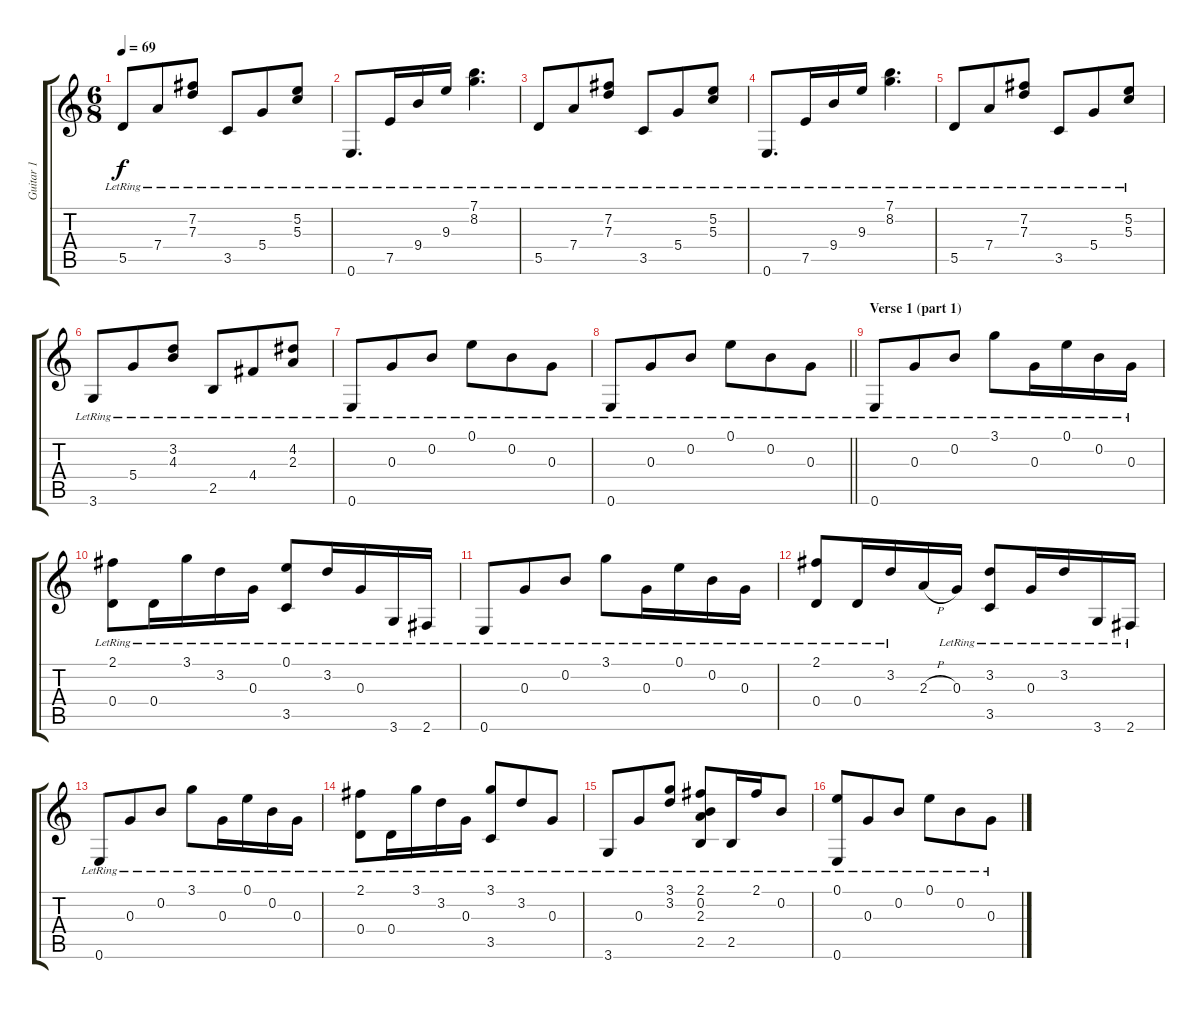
\track ("Guitar 1" "Guitar 1") {instrument acousticguitarsteel}
\staff {score tabs}
\tuning (E4 B3 G3 D3 A2 E2) {hide}
\ts (6 8)
\tempo 69
\clef g2
\ks c
5.5{lr}.8{dy f} 7.4{lr}.8 (7.2{lr} 7.3{lr}).8 3.5{lr}.8 5.4{lr}.8 (5.2{lr} 5.3{lr}).8 |
0.6{lr}.8{d} 7.5{lr}.16 9.4{lr}.16 9.3{lr}.16 (7.1{lr} 8.2{lr}).4{d} |
5.5{lr}.8 7.4{lr}.8 (7.2{lr} 7.3{lr}).8 3.5{lr}.8 5.4{lr}.8 (5.2{lr} 5.3{lr}).8 |
0.6{lr}.8{d} 7.5{lr}.16 9.4{lr}.16 9.3{lr}.16 (7.1{lr} 8.2{lr}).4{d} |
5.5{lr}.8 7.4{lr}.8 (7.2{lr} 7.3{lr}).8 3.5{lr}.8 5.4{lr}.8 (5.2{lr} 5.3{lr}).8 |
3.6{lr}.8 5.4{lr}.8 (3.2{lr} 4.3{lr}).8 2.5{lr}.8 4.4{lr}.8 (4.2{lr} 2.3{lr}).8 |
0.6{lr}.8 0.3{lr}.8 0.2{lr}.8 0.1{lr}.8 0.2{lr}.8 0.3{lr}.8 |
\barLineRight lightlight
0.6{lr}.8 0.3{lr}.8 0.2{lr}.8 0.1{lr}.8 0.2{lr}.8 0.3{lr}.8 |
\section ("" "Verse 1 (part 1)")
0.6{lr}.8 0.3{lr}.8 0.2{lr}.8 3.1{lr}.8 0.3{lr}.16 0.1{lr}.16 0.2{lr}.16 0.3{lr}.16 |
(2.1{lr} 0.4{lr}).8 0.4{lr}.16 3.1{lr}.16 3.2{lr}.16 0.3{lr}.16 (0.1{lr} 3.5{lr}).8 3.2{lr}.16 0.3{lr}.16 3.6{lr}.16 2.6{lr}.16 |
0.6{lr}.8 0.3{lr}.8 0.2{lr}.8 3.1{lr}.8 0.3{lr}.16 0.1{lr}.16 0.2{lr}.16 0.3{lr}.16 |
(2.1{lr} 0.4{lr}).8 0.4{lr}.16 3.2{lr}.16 2.3{h}.16 0.3{lr}.16 (3.2{lr} 3.5{lr}).8 0.3{lr}.16 3.2{lr}.16 3.6{lr}.16 2.6{lr}.16 |
0.6{lr}.8 0.3{lr}.8 0.2{lr}.8 3.1{lr}.8 0.3{lr}.16 0.1{lr}.16 0.2{lr}.16 0.3{lr}.16 |
(2.1{lr} 0.4{lr}).8 0.4{lr}.16 3.1{lr}.16 3.2{lr}.16 0.3{lr}.16 (3.1{lr} 3.5{lr}).8 3.2{lr}.8 0.3{lr}.8 |
3.6{lr}.8 0.3{lr}.8 (3.1{lr} 3.2{lr}).8 (2.1{lr} 0.2{lr} 2.3{lr} 2.5{lr}).8 2.5{lr}.16 2.1{lr}.16 0.2{lr}.8 |
(0.1{lr} 0.6{lr}).8 0.3{lr}.8 0.2{lr}.8 0.1{lr}.8 0.2{lr}.8 0.3{lr}.8
